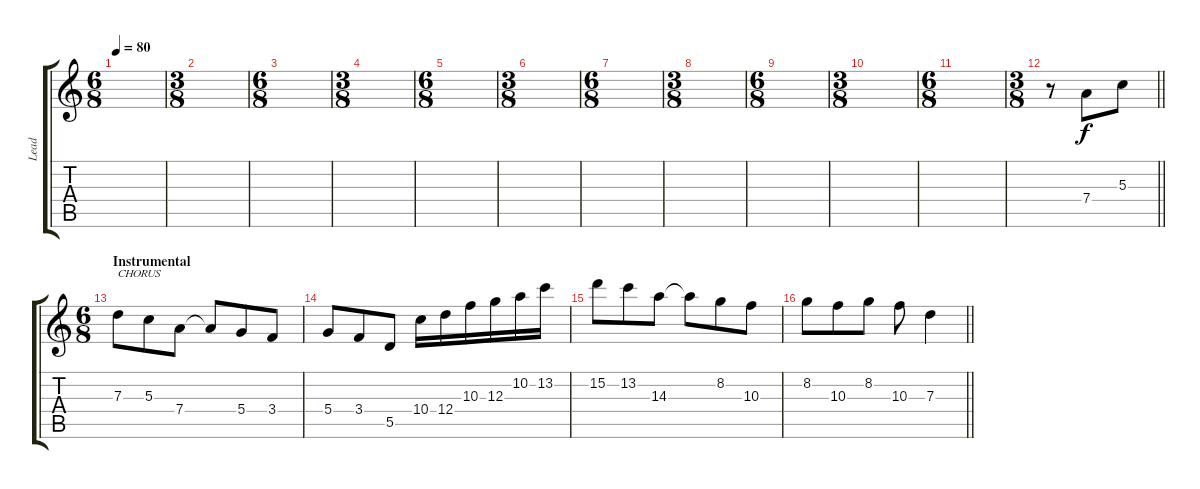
\track ("Lead" "Lead") {instrument distortionguitar}
\staff {score tabs}
\tuning (E4 B3 G3 D3 A2 E2) {hide}
\ts (6 8)
\tempo 80
\clef g2
\ks c
|
\ts (3 8)
|
\ts (6 8)
|
\ts (3 8)
|
\ts (6 8)
|
\ts (3 8)
|
\ts (6 8)
|
\ts (3 8)
|
\ts (6 8)
|
\ts (3 8)
|
\ts (6 8)
|
\ts (3 8)
\barLineRight lightlight
r.8 7.4.8 5.3.8 |
\ts (6 8)
\section ("" "Instrumental")
7.3.8{txt "CHORUS"} 5.3.8 7.4.8 7.4{t}.8 5.4.8 3.4.8 |
5.4.8 3.4.8 5.5.8 10.4.16 12.4.16 10.3.16 12.3.16 10.2.16 13.2.16 |
15.2.8 13.2.8 14.3.8 14.3{t}.8 8.2.8 10.3.8 |
\barLineRight lightlight
8.2.8 10.3.8 8.2.8 10.3.8 7.3.4
